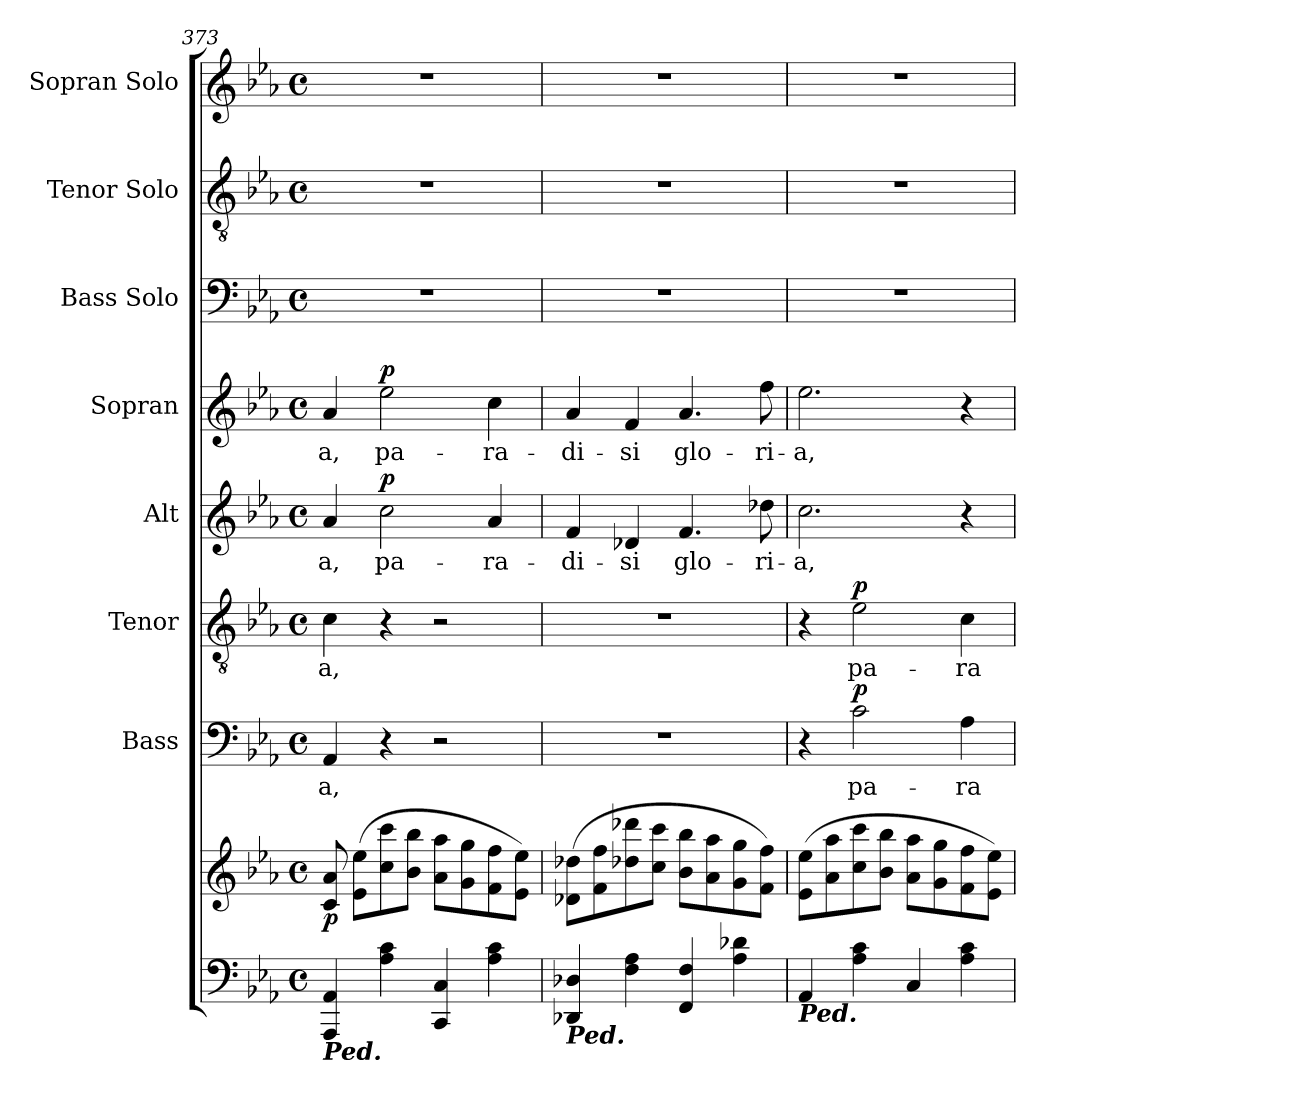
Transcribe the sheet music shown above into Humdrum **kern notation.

**kern	**kern	**dynam	**kern	**text	**dynam	**kern	**text	**dynam	**kern	**text	**dynam	**kern	**text	**dynam	**kern	**kern	**kern
*part8	*part8	*part8	*part7	*part7	*part7	*part6	*part6	*part6	*part5	*part5	*part5	*part4	*part4	*part4	*part3	*part2	*part1
*staff9	*staff8	*staff8/9	*staff7	*staff7	*staff7	*staff6	*staff6	*staff6	*staff5	*staff5	*staff5	*staff4	*staff4	*staff4	*staff3	*staff2	*staff1
*	*	*	*I"Bass	*	*	*I"Tenor	*	*	*I"Alt	*	*	*I"Sopran	*	*	*I"Bass Solo	*I"Tenor Solo	*I"Sopran Solo
*	*	*	*I'B.	*	*	*I'T.	*	*	*I'A.	*	*	*I'S.	*	*	*I'B. Solo	*I'T. Solo	*I'S. Solo
*clefF4	*clefG2	*	*clefF4	*	*	*clefGv2	*	*	*clefG2	*	*	*clefG2	*	*	*clefF4	*clefGv2	*clefG2
*k[b-e-a-]	*k[b-e-a-]	*	*k[b-e-a-]	*	*	*k[b-e-a-]	*	*	*k[b-e-a-]	*	*	*k[b-e-a-]	*	*	*k[b-e-a-]	*k[b-e-a-]	*k[b-e-a-]
*E-:	*E-:	*	*E-:	*	*	*E-:	*	*	*E-:	*	*	*E-:	*	*	*E-:	*E-:	*E-:
*M4/4	*M4/4	*	*M4/4	*	*	*M4/4	*	*	*M4/4	*	*	*M4/4	*	*	*M4/4	*M4/4	*M4/4
*met(c)	*met(c)	*	*met(c)	*	*	*met(c)	*	*	*met(c)	*	*	*met(c)	*	*	*met(c)	*met(c)	*met(c)
=373	=373	=373	=373	=373	=373	=373	=373	=373	=373	=373	=373	=373	=373	=373	=373	=373	=373
!LO:TX:b:Bi:t=Ped.	!	!	!	!	!	!	!	!	!	!	!	!	!	!	!	!	!
!	!	!LO:DY:b	!	!LO:LY:b	!	!	!LO:LY:b	!	!	!LO:LY:b	!	!	!LO:LY:b	!	!	!	!
4AAA-/ 4AA-/	8c/ 8a-/	p	4AA-/	-a,	.	4c\	-a,	.	4a-/	-a,	.	4a-/	-a,	.	1r	1r	1r
.	(>8e-\ 8ee-\L	.	.	.	.	.	.	.	.	.	.	.	.	.	.	.	.
!	!	!	!	!	!	!	!	!	!	!LO:LY:b	!LO:DY:a	!	!LO:LY:b	!LO:DY:a	!	!	!
4A-\ 4c\	8cc\ 8ccc\	.	4r	.	.	4r	.	.	2cc\	pa-	p	2ee-\	pa-	p	.	.	.
.	8b-\ 8bb-\J	.	.	.	.	.	.	.	.	.	.	.	.	.	.	.	.
4CC/ 4C/	8a-\ 8aa-\L	.	2r	.	.	2r	.	.	.	.	.	.	.	.	.	.	.
.	8g\ 8gg\	.	.	.	.	.	.	.	.	.	.	.	.	.	.	.	.
!	!	!	!	!	!	!	!	!	!	!LO:LY:b	!	!	!LO:LY:b	!	!	!	!
4A-\ 4c\	8f\ 8ff\	.	.	.	.	.	.	.	4a-/	-ra-	.	4cc\	-ra-	.	.	.	.
.	8e-\ 8ee-\J)	.	.	.	.	.	.	.	.	.	.	.	.	.	.	.	.
!!LO:PB:g=z
=374	=374	=374	=374	=374	=374	=374	=374	=374	=374	=374	=374	=374	=374	=374	=374	=374	=374
!LO:TX:b:Bi:t=Ped.	!	!	!	!	!	!	!	!	!	!	!	!	!	!	!	!	!
!	!	!	!	!	!	!	!	!	!	!LO:LY:b	!	!	!LO:LY:b	!	!	!	!
4DD-X/ 4D-X/	(>8d-X\ 8dd-X\L	.	1r	.	.	1r	.	.	4f/	-di-	.	4a-/	-di-	.	1r	1r	1r
.	8f\ 8ff\	.	.	.	.	.	.	.	.	.	.	.	.	.	.	.	.
!	!	!	!	!	!	!	!	!	!	!LO:LY:b	!	!	!LO:LY:b	!	!	!	!
4F\ 4A-\	8dd-X\ 8ddd-X\	.	.	.	.	.	.	.	4d-X/	-si	.	4f/	-si	.	.	.	.
.	8cc\ 8ccc\J	.	.	.	.	.	.	.	.	.	.	.	.	.	.	.	.
!	!	!	!	!	!	!	!	!	!	!LO:LY:b	!	!	!LO:LY:b	!	!	!	!
4FF/ 4F/	8b-\ 8bb-\L	.	.	.	.	.	.	.	4.f/	glo-	.	4.a-/	glo-	.	.	.	.
.	8a-\ 8aa-\	.	.	.	.	.	.	.	.	.	.	.	.	.	.	.	.
4A-\ 4d-X\	8g\ 8gg\	.	.	.	.	.	.	.	.	.	.	.	.	.	.	.	.
!	!	!	!	!	!	!	!	!	!	!LO:LY:b	!	!	!LO:LY:b	!	!	!	!
.	8f\ 8ff\J)	.	.	.	.	.	.	.	8dd-X\	-ri-	.	8ff\	-ri-	.	.	.	.
=375	=375	=375	=375	=375	=375	=375	=375	=375	=375	=375	=375	=375	=375	=375	=375	=375	=375
!LO:TX:b:Bi:t=Ped.	!	!	!	!	!	!	!	!	!	!	!	!	!	!	!	!	!
!	!	!	!	!	!	!	!	!	!	!LO:LY:b	!	!	!LO:LY:b	!	!	!	!
4AA-/	(>8e-\ 8ee-\L	.	4r	.	.	4r	.	.	2.cc\	-a,	.	2.ee-\	-a,	.	1r	1r	1r
.	8a-\ 8aa-\	.	.	.	.	.	.	.	.	.	.	.	.	.	.	.	.
!	!	!	!	!LO:LY:b	!LO:DY:a	!	!LO:LY:b	!LO:DY:a	!	!	!	!	!	!	!	!	!
4A-\ 4c\	8cc\ 8ccc\	.	2c\	pa-	p	2e-\	pa-	p	.	.	.	.	.	.	.	.	.
.	8b-\ 8bb-\J	.	.	.	.	.	.	.	.	.	.	.	.	.	.	.	.
4C/	8a-\ 8aa-\L	.	.	.	.	.	.	.	.	.	.	.	.	.	.	.	.
.	8g\ 8gg\	.	.	.	.	.	.	.	.	.	.	.	.	.	.	.	.
!	!	!	!	!LO:LY:b	!	!	!LO:LY:b	!	!	!	!	!	!	!	!	!	!
4A-\ 4c\	8f\ 8ff\	.	4A-\	-ra-	.	4c\	-ra-	.	4r	.	.	4r	.	.	.	.	.
.	8e-\ 8ee-\J)	.	.	.	.	.	.	.	.	.	.	.	.	.	.	.	.
=	=	=	=	=	=	=	=	=	=	=	=	=	=	=	=	=	=
*-	*-	*-	*-	*-	*-	*-	*-	*-	*-	*-	*-	*-	*-	*-	*-	*-	*-
